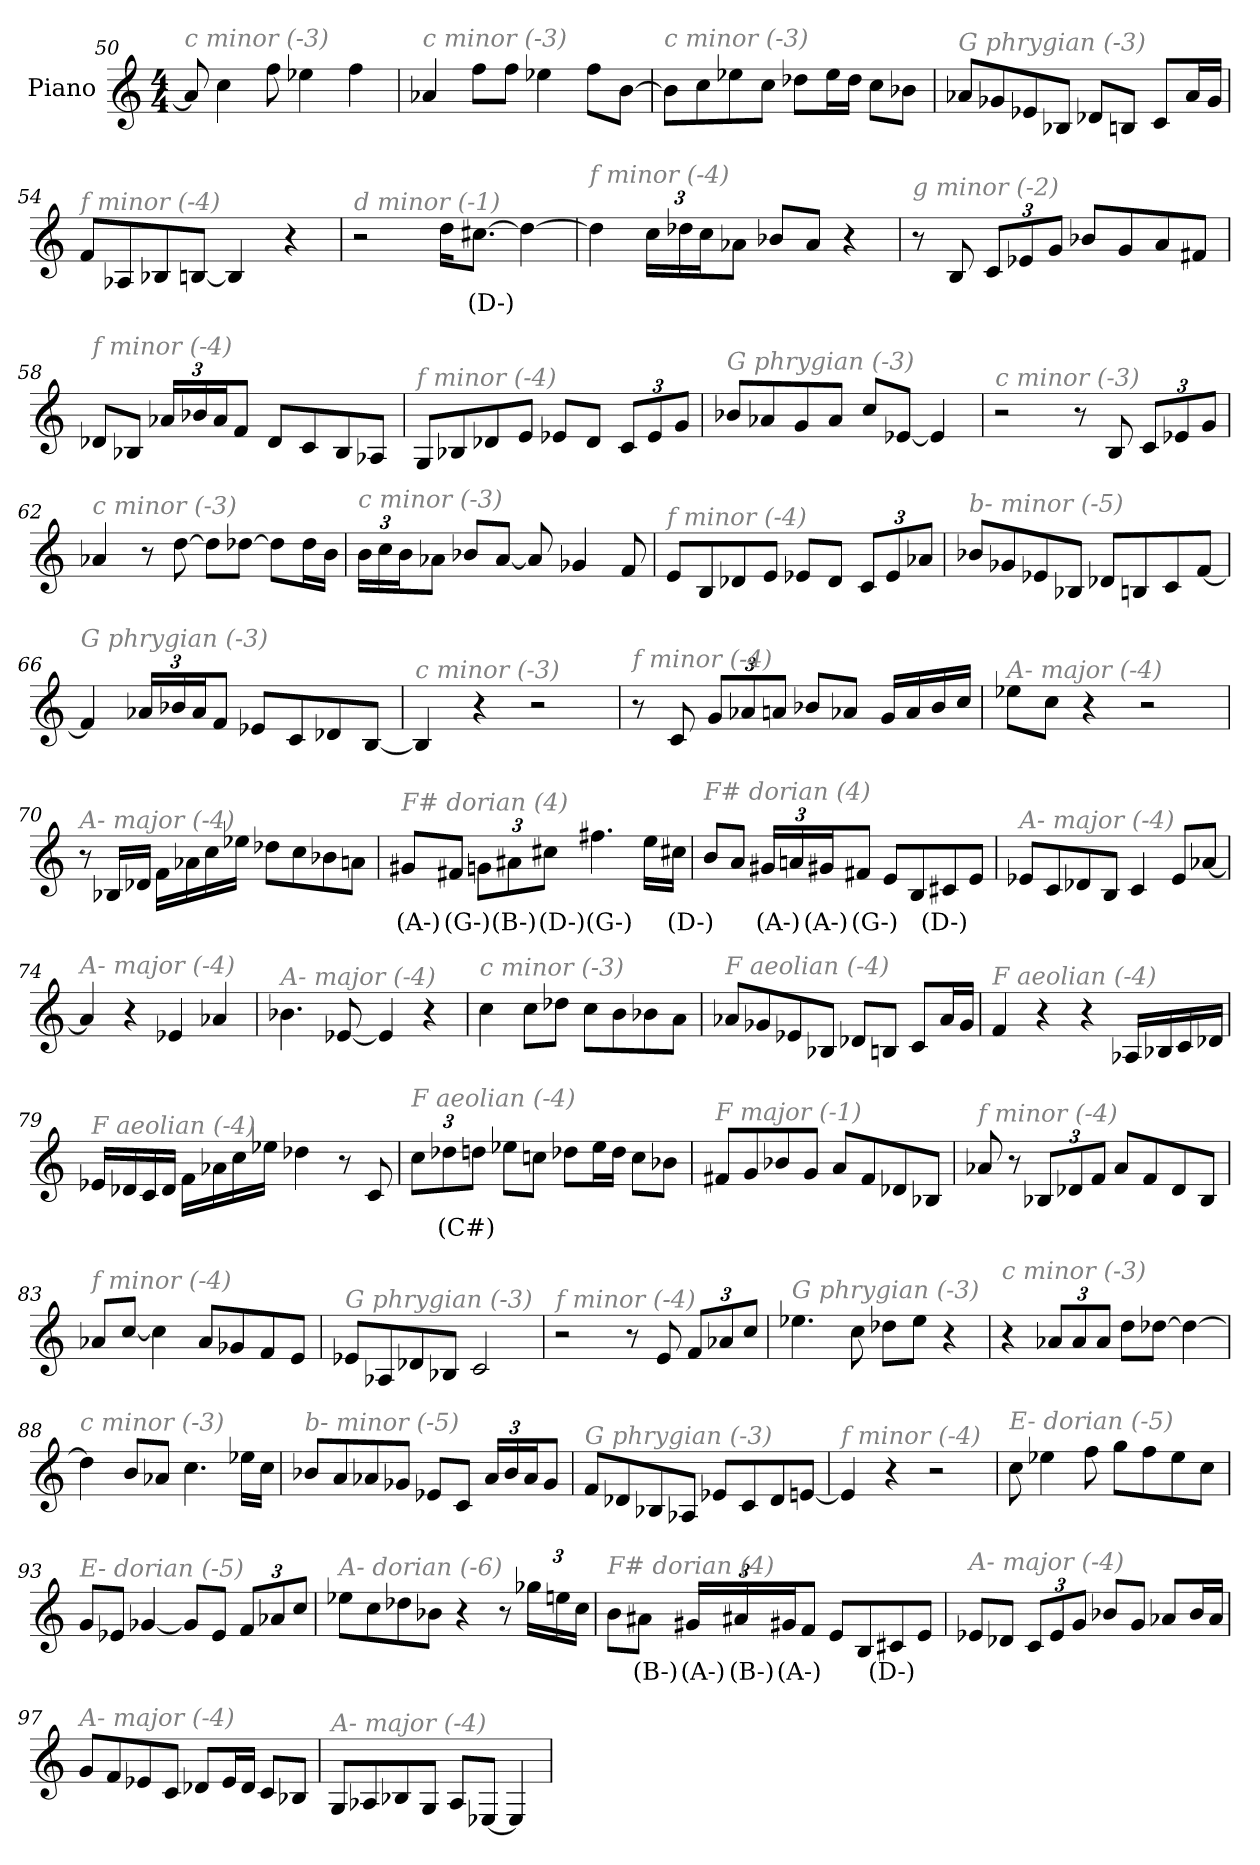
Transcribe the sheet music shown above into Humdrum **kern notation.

**kern	**text
*part1	*part1
*staff1	*staff1
*I"Piano	*
*I'Pno	*
*clefG2	*
*k[]	*
*M4/4	*
=50	=50
!LO:TX:i:color=#808080:t=c minor (-3)	!
8a-/]	.
4cc\	.
8ff\	.
4ee-X\	.
4ff\	.
!!LO:LB:g=z
=51	=51
!LO:TX:i:color=#808080:t=c minor (-3)	!
4a-X/	.
8ff\L	.
8ff\J	.
4ee-X\	.
8ff\L	.
[8b\J	.
=52	=52
!LO:TX:i:color=#808080:t=c minor (-3)	!
8b\L]	.
8cc\	.
8ee-X\	.
8cc\J	.
8dd-X\L	.
16ee-\L	.
16dd-\JJ	.
8cc\L	.
8b-X\J	.
=53	=53
!LO:TX:i:color=#808080:t=G phrygian (-3)	!
8a-X/L	.
8g-X/	.
8e-X/	.
8B-X/J	.
8d-X/L	.
8Bn/J	.
8c/L	.
16a-/L	.
16g-/JJ	.
=54	=54
!LO:TX:i:color=#808080:t=f minor (-4)	!
8f/L	.
8A-X/	.
8B-X/	.
[8Bn/J	.
4B/]	.
4r	.
!!LO:LB:g=z
=55	=55
!LO:TX:i:color=#808080:t=d minor (-1)	!
2r	.
16dd\KL	.
[8.cc#Xi\J	(D-)
4dd-\_	.
=56	=56
!LO:TX:i:color=#808080:t=f minor (-4)	!
4dd-\]	.
*Xbrackettup	*
24cc\LL	.
24dd-X\	.
24cc\J	.
8a-X\J	.
8b-X/L	.
8a-/J	.
4r	.
=57	=57
!LO:TX:i:color=#808080:t=g minor (-2)	!
8r	.
8B/	.
12c/L	.
12e-X/	.
12g/J	.
8b-X/L	.
8g/	.
8a/	.
8f#X/J	.
=58	=58
!LO:TX:i:color=#808080:t=f minor (-4)	!
8d-X/L	.
8B-X/J	.
24a-X/LL	.
24b-X/	.
24a-/J	.
8f/J	.
8d-/L	.
8c/	.
8B-/	.
8A-X/J	.
!!LO:LB:g=z
=59	=59
!LO:TX:i:color=#808080:t=f minor (-4)	!
8G/L	.
8B-X/	.
8d-X/	.
8e/J	.
8e-X/L	.
8d-/J	.
12c/L	.
12e-/	.
12g/J	.
=60	=60
!LO:TX:i:color=#808080:t=G phrygian (-3)	!
8b-X/L	.
8a-X/	.
8g/	.
8a-/J	.
8cc/L	.
[8e-X/J	.
4e-/]	.
=61	=61
!LO:TX:i:color=#808080:t=c minor (-3)	!
2r	.
8r	.
8B/	.
12c/L	.
12e-X/	.
12g/J	.
=62	=62
!LO:TX:i:color=#808080:t=c minor (-3)	!
4a-X/	.
8r	.
[8dd\	.
8dd\L]	.
[8dd-X\J	.
8dd-\L]	.
16dd-\L	.
16b\JJ	.
!!LO:LB:g=z
=63	=63
!LO:TX:i:color=#808080:t=c minor (-3)	!
24b\LL	.
24cc\	.
24b\J	.
8a-X\J	.
8b-X/L	.
[8a-/J	.
8a-/]	.
4g-X/	.
8f/	.
=64	=64
!LO:TX:i:color=#808080:t=f minor (-4)	!
8e/L	.
8B/	.
8d-X/	.
8e/J	.
8e-X/L	.
8d-/J	.
12c/L	.
12e-/	.
12a-X/J	.
=65	=65
!LO:TX:i:color=#808080:t=b- minor (-5)	!
8b-X/L	.
8g-X/	.
8e-X/	.
8B-X/J	.
8d-X/L	.
8Bn/	.
8c/	.
[8f/J	.
!!LO:LB:g=z
=66	=66
!LO:TX:i:color=#808080:t=G phrygian (-3)	!
4f/]	.
24a-X/LL	.
24b-X/	.
24a-/J	.
8f/J	.
8e-X/L	.
8c/	.
8d-X/	.
[8B/J	.
=67	=67
!LO:TX:i:color=#808080:t=c minor (-3)	!
4B/]	.
4r	.
2r	.
=68	=68
!LO:TX:i:color=#808080:t=f minor (-4)	!
8r	.
8c/	.
12g/L	.
12a-X/	.
12an/J	.
8b-X/L	.
8a-X/J	.
16g/LL	.
16a-/	.
16b-/	.
16cc/JJ	.
=69	=69
!LO:TX:i:color=#808080:t=A- major (-4)	!
8ee-X\L	.
8cc\J	.
4r	.
2r	.
!!LO:LB:g=z
=70	=70
!LO:TX:i:color=#808080:t=A- major (-4)	!
8r	.
16B-X/LL	.
16d-X/JJ	.
16f\LL	.
16a-X\	.
16cc\	.
16ee-X\JJ	.
8dd-X\L	.
8cc\	.
8b-X\	.
8an\J	.
=71	=71
!LO:TX:i:color=#808080:t=F# dorian (4)	!
8g#Xj/L	(A-)
8f#Xi/J	(G-)
12gn\L	.
12a#Xi\	(B-)
12cc#Xi\J	(D-)
4.ff#Xi\	(G-)
16ee\LL	.
16cc#Xi\JJ	(D-)
=72	=72
!LO:TX:i:color=#808080:t=F# dorian (4)	!
8b/L	.
8a/J	.
24g#Xi/LL	(A-)
24an/	.
24g#Xi/J	(A-)
8f#Xi/J	(G-)
8e/L	.
8B/	.
8c#Xi/	(D-)
8e/J	.
!!LO:LB:g=z
=73	=73
!LO:TX:i:color=#808080:t=A- major (-4)	!
8e-X/L	.
8c/	.
8d-X/	.
8B/J	.
4c/	.
8e-/L	.
[8a-X/J	.
=74	=74
!LO:TX:i:color=#808080:t=A- major (-4)	!
4a-/]	.
4r	.
4e-X/	.
4a-X/	.
=75	=75
!LO:TX:i:color=#808080:t=A- major (-4)	!
4.b-X\	.
[8e-X/	.
4e-/]	.
4r	.
=76	=76
!LO:TX:i:color=#808080:t=c minor (-3)	!
4cc\	.
8cc\L	.
8dd-X\J	.
8cc\L	.
8b\	.
8b-X\	.
8a\J	.
!!LO:LB:g=z
=77	=77
!LO:TX:i:color=#808080:t=F aeolian (-4)	!
8a-X/L	.
8g-X/	.
8e-X/	.
8B-X/J	.
8d-X/L	.
8Bn/J	.
8c/L	.
16a-/L	.
16g-/JJ	.
=78	=78
!LO:TX:i:color=#808080:t=F aeolian (-4)	!
4f/	.
4r	.
4r	.
16A-X/LL	.
16B-X/	.
16c/	.
16d-X/JJ	.
=79	=79
!LO:TX:i:color=#808080:t=F aeolian (-4)	!
16e-X/LL	.
16d-X/	.
16c/	.
16d-/JJ	.
16f\LL	.
16a-X\	.
16cc\	.
16ee-X\JJ	.
4dd-X\	.
8r	.
8c/	.
!!LO:LB:g=z
=80	=80
!LO:TX:i:color=#808080:t=F aeolian (-4)	!
12cc\L	.
12dd-Xi\	(C#)
12dd\J	.
8ee-X\L	.
8ccn\J	.
8dd-X\L	.
16ee-\L	.
16dd-\JJ	.
8cc\L	.
8b-X\J	.
!!LO:PB:g=z
=81	=81
!LO:TX:i:color=#808080:t=F major (-1)	!
8f#X/L	.
8g/	.
8b-X/	.
8g/J	.
8a/L	.
8f#/	.
8d-X/	.
8B-X/J	.
=82	=82
!LO:TX:i:color=#808080:t=f minor (-4)	!
8a-X/	.
8r	.
12B-X/L	.
12d-X/	.
12f/J	.
8a-/L	.
8f/	.
8d-/	.
8B-/J	.
=83	=83
!LO:TX:i:color=#808080:t=f minor (-4)	!
8a-X/L	.
[8cc/J	.
4cc\]	.
8a-/L	.
8g-X/	.
8f/	.
8e/J	.
=84	=84
!LO:TX:i:color=#808080:t=G phrygian (-3)	!
8e-X/L	.
8A-X/	.
8d-X/	.
8B-X/J	.
2c/	.
!!LO:LB:g=z
=85	=85
!LO:TX:i:color=#808080:t=f minor (-4)	!
2r	.
8r	.
8e/	.
12f/L	.
12a-X/	.
12cc/J	.
=86	=86
!LO:TX:i:color=#808080:t=G phrygian (-3)	!
4.ee-X\	.
8cc\	.
8dd-X\L	.
8ee-\J	.
4r	.
=87	=87
!LO:TX:i:color=#808080:t=c minor (-3)	!
4r	.
12a-X/L	.
12a-/	.
12a-/J	.
8dd\L	.
[8dd-X\J	.
4dd-\_	.
=88	=88
!LO:TX:i:color=#808080:t=c minor (-3)	!
4dd-\]	.
8b/L	.
8a-X/J	.
4.cc\	.
16ee-X\LL	.
16cc\JJ	.
!!LO:LB:g=z
=89	=89
!LO:TX:i:color=#808080:t=b- minor (-5)	!
8b-X/L	.
8a/	.
8a-X/	.
8g-X/J	.
8e-X/L	.
8c/J	.
24a-/LL	.
24b-/	.
24a-/J	.
8g-/J	.
=90	=90
!LO:TX:i:color=#808080:t=G phrygian (-3)	!
8f/L	.
8d-X/	.
8B-X/	.
8A-X/J	.
8e-X/L	.
8c/	.
8d-/	.
[8en/J	.
=91	=91
!LO:TX:i:color=#808080:t=f minor (-4)	!
4e/]	.
4r	.
2r	.
=92	=92
!LO:TX:i:color=#808080:t=E- dorian (-5)	!
8cc\	.
4ee-X\	.
8ff\	.
8gg\L	.
8ff\	.
8ee-\	.
8cc\J	.
!!LO:LB:g=z
=93	=93
!LO:TX:i:color=#808080:t=E- dorian (-5)	!
8g/L	.
8e-X/J	.
[4g-X/	.
8g-/L]	.
8e-/J	.
12f/L	.
12a-X/	.
12cc/J	.
=94	=94
!LO:TX:i:color=#808080:t=A- dorian (-6)	!
8ee-X\L	.
8cc\	.
8dd-X\	.
8b-X\J	.
4r	.
8r	.
24gg-X\LL	.
24een\	.
24cc\JJ	.
=95	=95
!LO:TX:i:color=#808080:t=F# dorian (4)	!
8b\L	.
8a#Xi\J	(B-)
24g#Xi/LL	(A-)
24a#Xi/	(B-)
24g#Xi/J	(A-)
8f/J	.
8e/L	.
8B/	.
8c#Xi/	(D-)
8e/J	.
!!LO:LB:g=z
=96	=96
!LO:TX:i:color=#808080:t=A- major (-4)	!
8e-X/L	.
8d-X/J	.
12c/L	.
12e-/	.
12g/J	.
8b-X/L	.
8g/J	.
8a-X/L	.
16b-/L	.
16a-/JJ	.
=97	=97
!LO:TX:i:color=#808080:t=A- major (-4)	!
8g/L	.
8f/	.
8e-X/	.
8c/J	.
8d-X/L	.
16e-/L	.
16d-/JJ	.
8c/L	.
8B-X/J	.
=98	=98
!LO:TX:i:color=#808080:t=A- major (-4)	!
8G/L	.
8A-X/	.
8B-X/	.
8G/J	.
8A-/L	.
[8E-X/J	.
4E-/]	.
=	=
*-	*-
